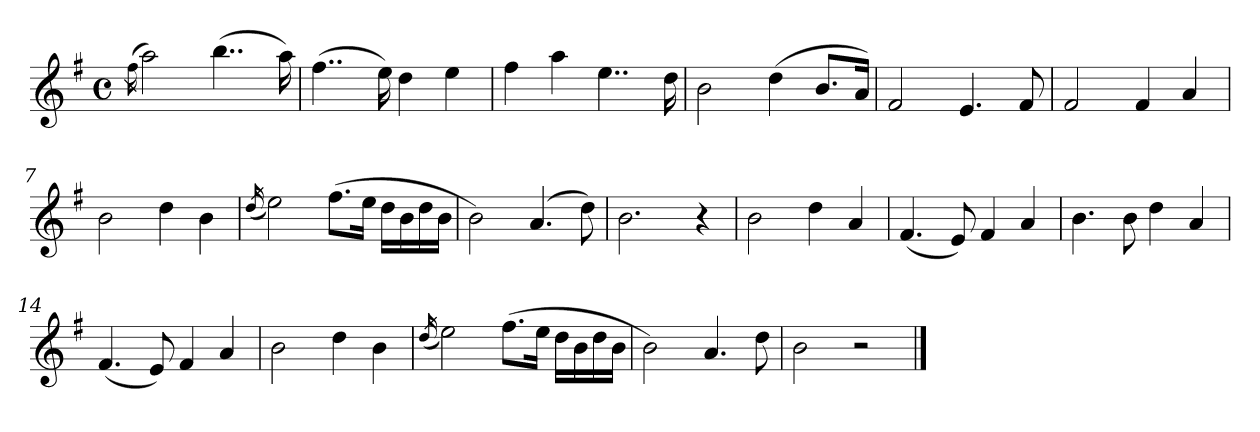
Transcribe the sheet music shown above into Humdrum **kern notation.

**kern
*part1
*staff1
*clefG2
*k[f#]
*G:
*M4/4
*met(c)
=1
(16qff#\
2aa)
(4..bb
16aa)
=2
(4..ff#
16ee)
4dd
4ee
=3
4ff#
4aa
4..ee
16dd
=4
2b
(4dd
8.bL
16aJk)
=5
2f#
4.e
8f#
=6
2f#
4f#
4a
=7
2b
4dd
4b
=8
(16qdd/
2ee)
(8.ff#L
16eeJk
16ddLL
16b
16dd
16bJJ
=9
2b)
(4.a
8dd)
=10
2.b
4r
=11
2b
4dd
4a
=12
(4.f#
8e)
4f#
4a
=13
4.b
8b
4dd
4a
=14
(4.f#
8e)
4f#
4a
=15
2b
4dd
4b
=16
(16qdd/
2ee)
(8.ff#L
16eeJk
16ddLL
16b
16dd
16bJJ
=17
2b)
4.a
8dd
=18
2b
2r
==
*-
